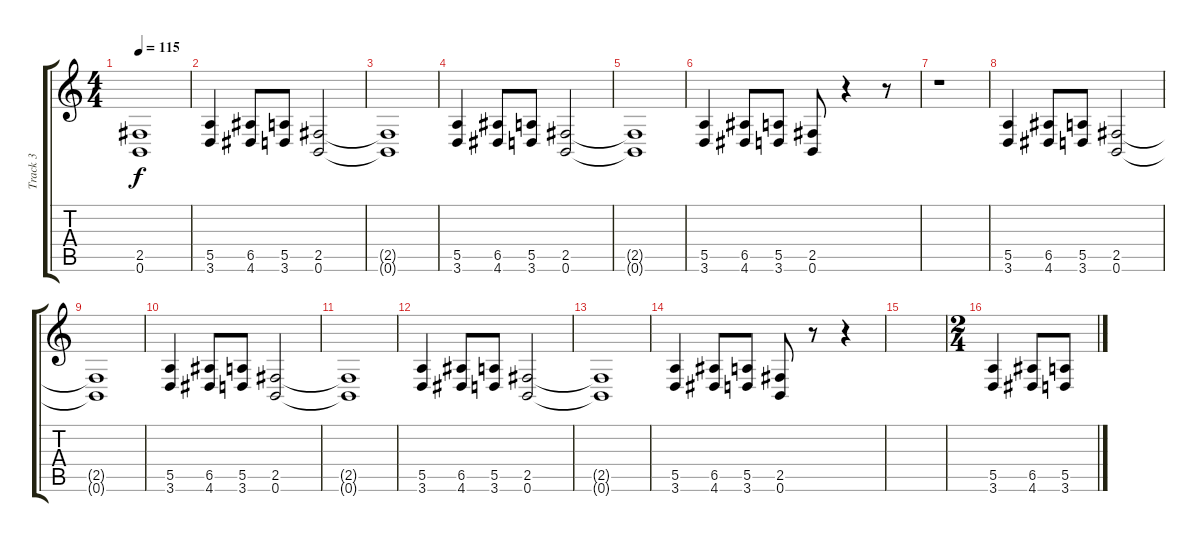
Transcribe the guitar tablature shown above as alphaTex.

\track ("Track 3" "Track 3") {instrument overdrivenguitar}
\staff {score tabs}
\tuning (B3 Gb3 D3 A2 E2 B1) {hide}
\ts (4 4)
\tempo 115
\clef g2
\ks c
(2.5{t} 0.6{t}).1{dy f} |
(5.5 3.6).4 (6.5 4.6).8 (5.5 3.6).8 (2.5 0.6).2 |
(2.5{t} 0.6{t}).1 |
(5.5 3.6).4 (6.5 4.6).8 (5.5 3.6).8 (2.5 0.6).2 |
(2.5{t} 0.6{t}).1 |
(5.5 3.6).4 (6.5 4.6).8 (5.5 3.6).8 (2.5 0.6).8 r.4 r.8 |
r.1 |
(5.5 3.6).4 (6.5 4.6).8 (5.5 3.6).8 (2.5 0.6).2 |
(2.5{t} 0.6{t}).1 |
(5.5 3.6).4 (6.5 4.6).8 (5.5 3.6).8 (2.5 0.6).2 |
(2.5{t} 0.6{t}).1 |
(5.5 3.6).4 (6.5 4.6).8 (5.5 3.6).8 (2.5 0.6).2 |
(2.5{t} 0.6{t}).1 |
(5.5 3.6).4 (6.5 4.6).8 (5.5 3.6).8 (2.5 0.6).8 r.8 r.4 |
|
\ts (2 4)
(5.5 3.6).4 (6.5 4.6).8 (5.5 3.6).8
